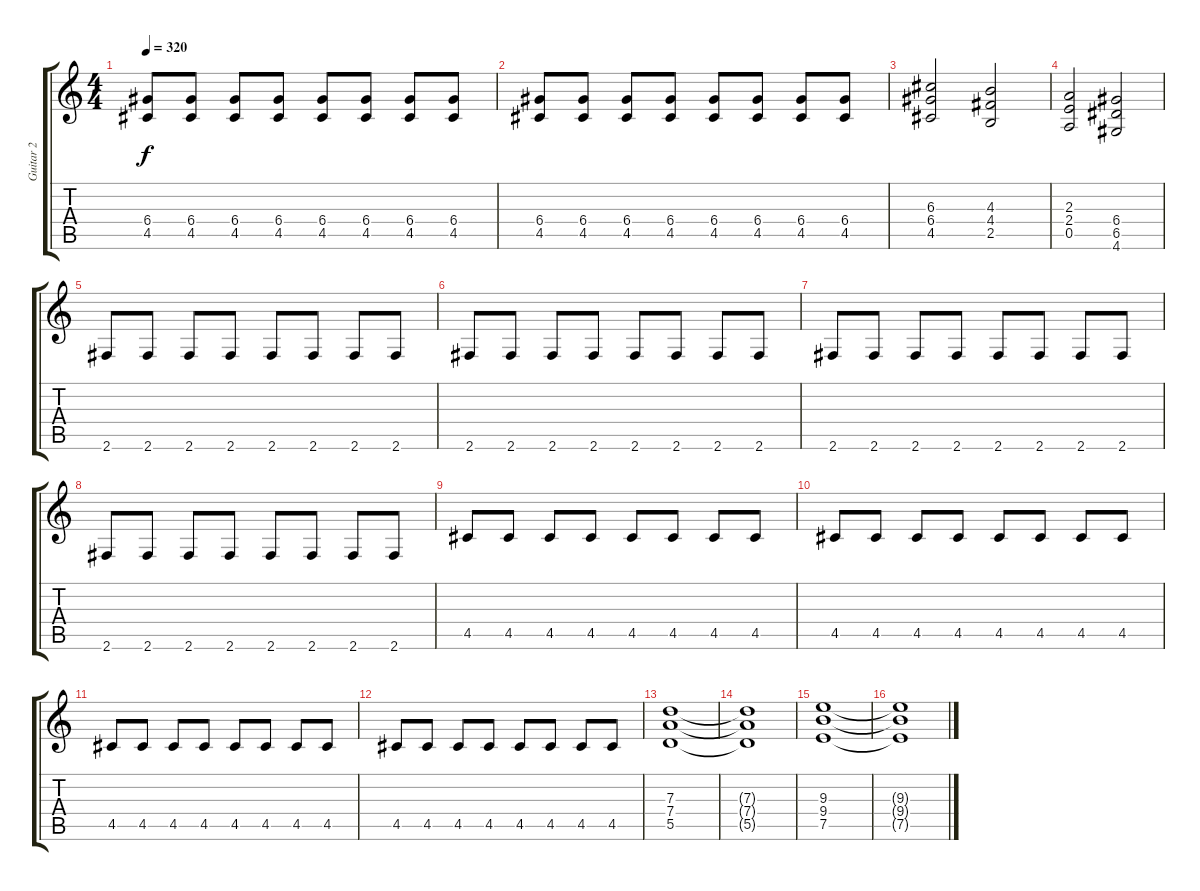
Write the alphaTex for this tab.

\track ("Guitar 2" "Guitar 2") {instrument distortionguitar}
\staff {score tabs}
\tuning (E4 B3 G3 D3 A2 E2) {hide}
\ts (4 4)
\tempo 320
\clef g2
\ks c
(6.4 4.5).8{dy f} (6.4 4.5).8 (6.4 4.5).8 (6.4 4.5).8 (6.4 4.5).8 (6.4 4.5).8 (6.4 4.5).8 (6.4 4.5).8 |
(6.4 4.5).8 (6.4 4.5).8 (6.4 4.5).8 (6.4 4.5).8 (6.4 4.5).8 (6.4 4.5).8 (6.4 4.5).8 (6.4 4.5).8 |
(6.3 6.4 4.5).2 (4.3 4.4 2.5).2 |
(2.3 2.4 0.5).2 (6.4 6.5 4.6).2 |
2.6.8 2.6.8 2.6.8 2.6.8 2.6.8 2.6.8 2.6.8 2.6.8 |
2.6.8 2.6.8 2.6.8 2.6.8 2.6.8 2.6.8 2.6.8 2.6.8 |
2.6.8 2.6.8 2.6.8 2.6.8 2.6.8 2.6.8 2.6.8 2.6.8 |
2.6.8 2.6.8 2.6.8 2.6.8 2.6.8 2.6.8 2.6.8 2.6.8 |
4.5.8 4.5.8 4.5.8 4.5.8 4.5.8 4.5.8 4.5.8 4.5.8 |
4.5.8 4.5.8 4.5.8 4.5.8 4.5.8 4.5.8 4.5.8 4.5.8 |
4.5.8 4.5.8 4.5.8 4.5.8 4.5.8 4.5.8 4.5.8 4.5.8 |
4.5.8 4.5.8 4.5.8 4.5.8 4.5.8 4.5.8 4.5.8 4.5.8 |
(7.3 7.4 5.5).1 |
(7.3{t} 7.4{t} 5.5{t}).1 |
(9.3 9.4 7.5).1 |
(9.3{t} 9.4{t} 7.5{t}).1
